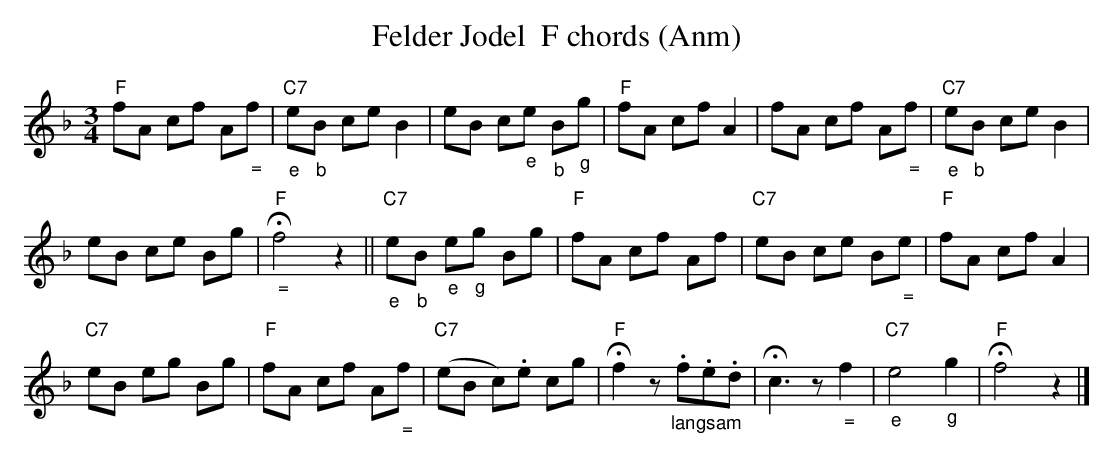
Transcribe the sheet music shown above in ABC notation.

X:1
T: Felder Jodel  F chords (Anm)
M:3/4
L:1/8
K:F %%MIDI gchordon
"F"fA cf A"_ ="f | "C7""_e"e"_b"B ceB2 | eB c"_e"e "_b"B"_g"g | "F"fA cfA2 | fA cf A"_ ="f | "C7""_e"e"_b"B ceB2 |
eB ce Bg |  "F"!fermata!"_ ="f4 z2 || "C7""_e"e"_b"B "_e"e"_g"g Bg | "F"fA cf Af | "C7"eB ce B"_ ="e | "F"fA cfA2 |
"C7"eB eg Bg | "F"fA cf A"_ ="f | "C7"(eB c).e cg | "F"!fermata!f2 z"_langsam".f.e.d | !fermata!c3z"_ ="f2 | "C7""_e"e4"_g"g2 | "F"!fermata!f4z2 |]
